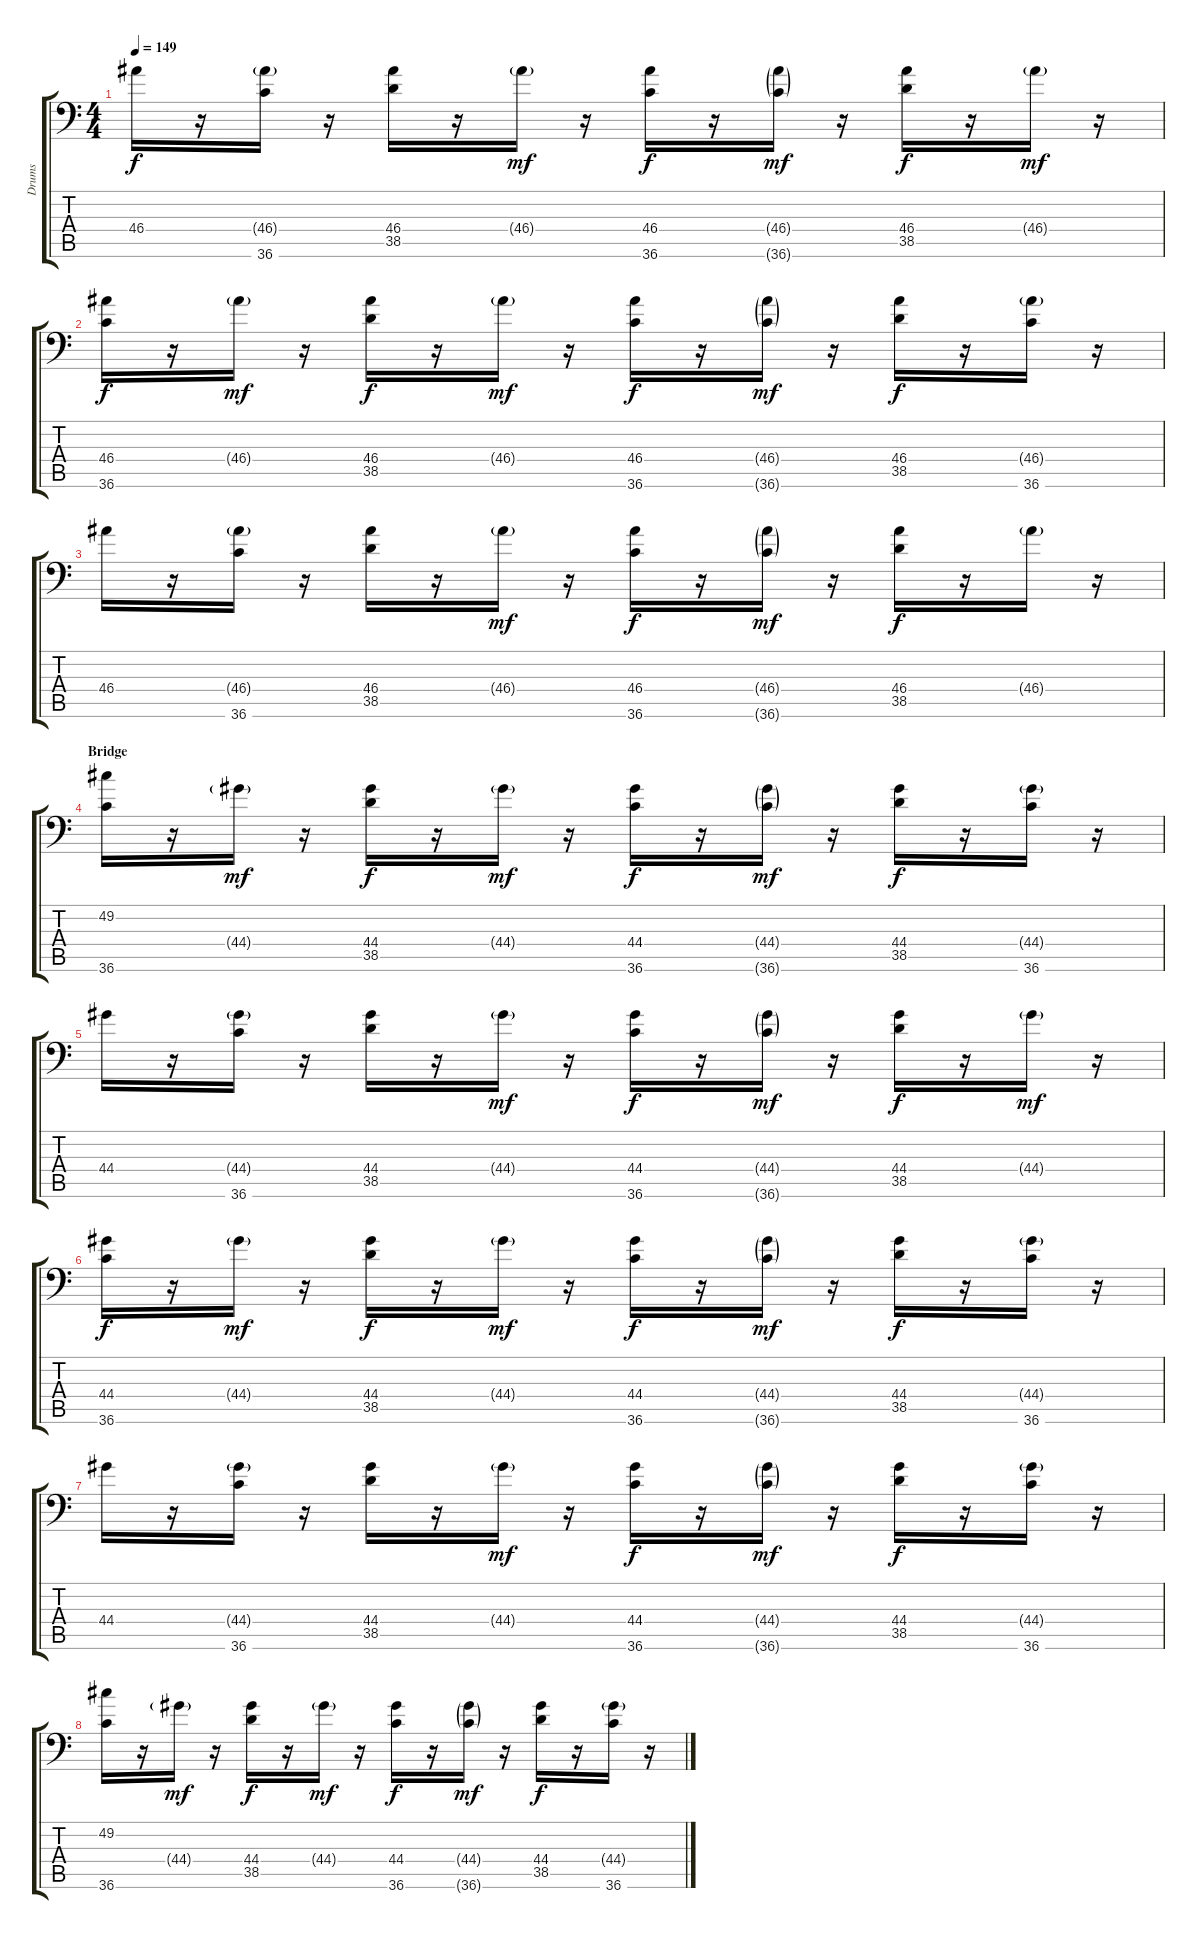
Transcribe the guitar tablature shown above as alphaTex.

\track ("Drums" "Drums") {instrument acousticgrandpiano}
\staff {score tabs}
\tuning (C-1 C-1 C-1 C-1 C-1 C-1) {hide}
\ts (4 4)
\tempo 149
\clef f4
\ks c
46.4.16{dy f} r.16 (46.4{g} 36.6).16 r.16 (46.4 38.5).16 r.16 46.4{g}.16{dy mf} r.16 (46.4 36.6).16{dy f} r.16 (46.4{g} 36.6{g}).16{dy mf} r.16 (46.4 38.5).16{dy f} r.16 46.4{g}.16{dy mf} r.16 |
(46.4 36.6).16{dy f} r.16 46.4{g}.16{dy mf} r.16 (46.4 38.5).16{dy f} r.16 46.4{g}.16{dy mf} r.16 (46.4 36.6).16{dy f} r.16 (46.4{g} 36.6{g}).16{dy mf} r.16 (46.4 38.5).16{dy f} r.16 (46.4{g} 36.6).16 r.16 |
46.4.16 r.16 (46.4{g} 36.6).16 r.16 (46.4 38.5).16 r.16 46.4{g}.16{dy mf} r.16 (46.4 36.6).16{dy f} r.16 (46.4{g} 36.6{g}).16{dy mf} r.16 (46.4 38.5).16{dy f} r.16 46.4{g}.16 r.16 |
\section ("" "Bridge")
(49.2 36.6).16 r.16 44.4{g}.16{dy mf} r.16 (44.4 38.5).16{dy f} r.16 44.4{g}.16{dy mf} r.16 (44.4 36.6).16{dy f} r.16 (44.4{g} 36.6{g}).16{dy mf} r.16 (44.4 38.5).16{dy f} r.16 (44.4{g} 36.6).16 r.16 |
44.4.16 r.16 (44.4{g} 36.6).16 r.16 (44.4 38.5).16 r.16 44.4{g}.16{dy mf} r.16 (44.4 36.6).16{dy f} r.16 (44.4{g} 36.6{g}).16{dy mf} r.16 (44.4 38.5).16{dy f} r.16 44.4{g}.16{dy mf} r.16 |
(44.4 36.6).16{dy f} r.16 44.4{g}.16{dy mf} r.16 (44.4 38.5).16{dy f} r.16 44.4{g}.16{dy mf} r.16 (44.4 36.6).16{dy f} r.16 (44.4{g} 36.6{g}).16{dy mf} r.16 (44.4 38.5).16{dy f} r.16 (44.4{g} 36.6).16 r.16 |
44.4.16 r.16 (44.4{g} 36.6).16 r.16 (44.4 38.5).16 r.16 44.4{g}.16{dy mf} r.16 (44.4 36.6).16{dy f} r.16 (44.4{g} 36.6{g}).16{dy mf} r.16 (44.4 38.5).16{dy f} r.16 (44.4{g} 36.6).16 r.16 |
(49.2 36.6).16 r.16 44.4{g}.16{dy mf} r.16 (44.4 38.5).16{dy f} r.16 44.4{g}.16{dy mf} r.16 (44.4 36.6).16{dy f} r.16 (44.4{g} 36.6{g}).16{dy mf} r.16 (44.4 38.5).16{dy f} r.16 (44.4{g} 36.6).16 r.16
